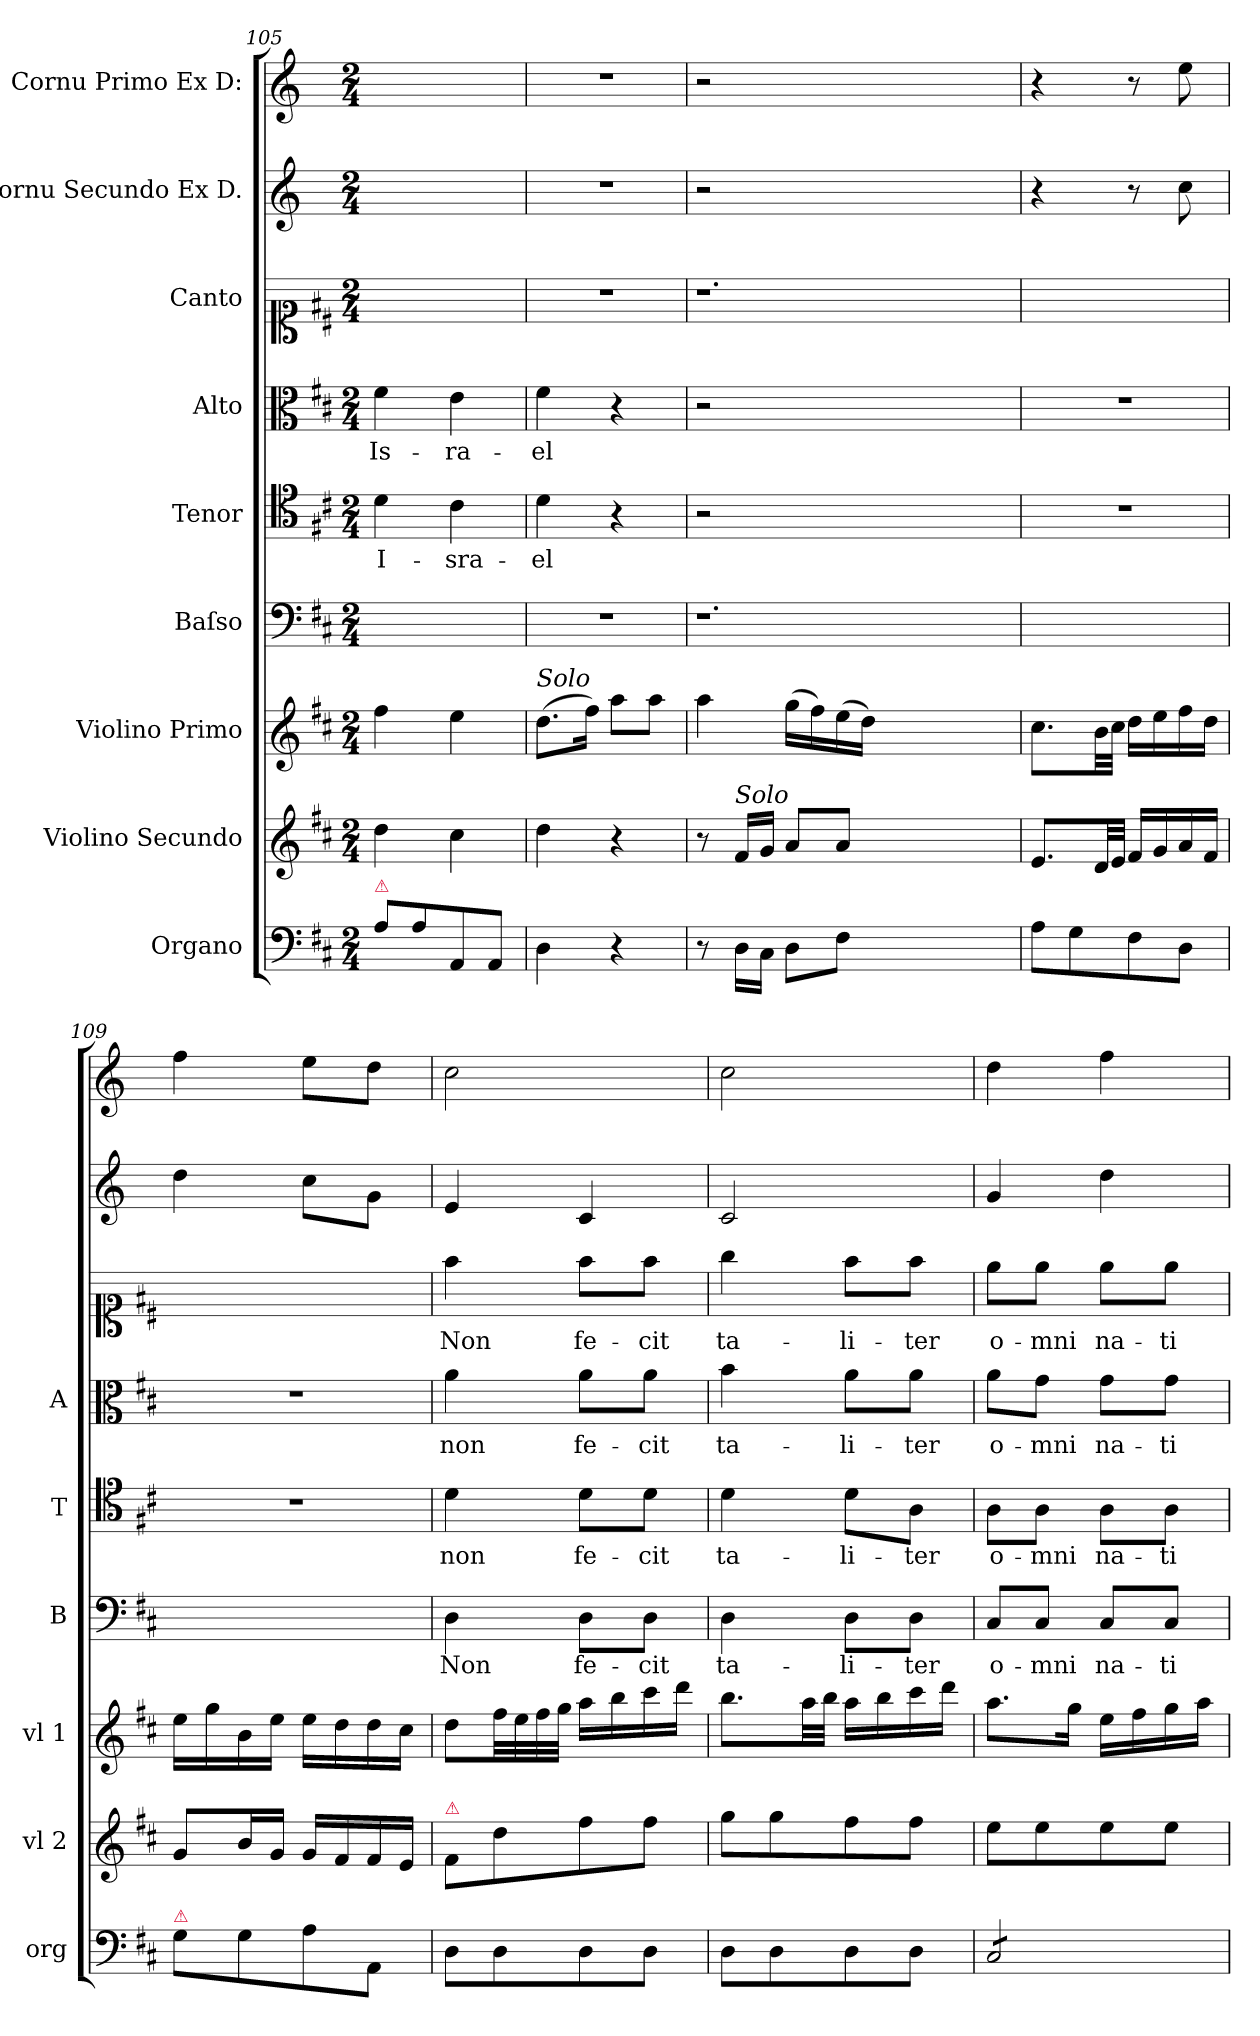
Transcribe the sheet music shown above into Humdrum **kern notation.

**kern	**kern	**dynam	**kern	**dynam	**kern	**text	**kern	**text	**kern	**text	**kern	**text	**kern	**kern
*part9	*part8	*part8	*part7	*part7	*part6	*part6	*part5	*part5	*part4	*part4	*part3	*part3	*part2	*part1
*staff9	*staff8	*staff8	*staff7	*staff7	*staff6	*staff6	*staff5	*staff5	*staff4	*staff4	*staff3	*staff3	*staff2	*staff1
*I"Organo	*I"Violino Secundo	*	*I"Violino Primo	*	*I"Baſso	*	*I"Tenor	*	*I"Alto	*	*I"Canto	*	*I"Cornu Secundo Ex D.	*I"Cornu Primo Ex D:
*I'org	*I'vl 2	*	*I'vl 1	*	*I'B	*	*I'T	*	*I'A	*	*	*	*	*
*clefF4	*clefG2	*	*clefG2	*	*clefF4	*	*clefC4	*	*clefC3	*	*clefC1	*	*clefG2	*clefG2
*	*	*	*	*	*	*	*	*	*	*	*	*	*ITrd6c10	*ITrd6c10
*k[f#c#]	*k[f#c#]	*	*k[f#c#]	*	*k[f#c#]	*	*k[f#c#]	*	*k[f#c#]	*	*k[f#c#]	*	*k[f#c#]	*k[f#c#]
*D:	*D:	*	*D:	*	*D:	*	*D:	*	*D:	*	*D:	*	*D:	*D:
*M2/4	*M2/4	*	*M2/4	*	*M2/4	*	*M2/4	*	*M2/4	*	*M2/4	*	*M2/4	*M2/4
=105	=105	=105	=105	=105	=105	=105	=105	=105	=105	=105	=105	=105	=105	=105
!LO:TX:a:color=crimson:t=⚠	!	!	!	!	!	!	!	!	!	!	!	!	!	!
8A\L	4dd\	.	4ff#\	.	2ryy	.	4d\	I-	4f#\	Is-	2ryy	.	2ryy	2ryy
8A\	.	.	.	.	.	.	.	.	.	.	.	.	.	.
8AA/	4cc#\	.	4ee\	.	.	.	4c#\	-sra-	4e\	-ra-	.	.	.	.
8AA/J	.	.	.	.	.	.	.	.	.	.	.	.	.	.
=106	=106	=106	=106	=106	=106	=106	=106	=106	=106	=106	=106	=106	=106	=106
!	!	!	!LO:TX:a:i:t=Solo	!	!	!	!	!	!	!	!	!	!	!
4D\	4dd\	.	(8.dd\L	.	2r	.	4d\	-el	4f#\	-el	2r	.	2r	2r
.	.	.	16ff#\Jk)	.	.	.	.	.	.	.	.	.	.	.
4r	4r	.	8aa\L	.	.	.	4r	.	4r	.	.	.	.	.
.	.	.	8aa\J	.	.	.	.	.	.	.	.	.	.	.
=107	=107	=107	=107	=107	=107	=107	=107	=107	=107	=107	=107	=107	=107	=107
8r	8r	.	4aa\	.	1.r	.	2r	.	2r	.	1.r	.	2r	2r
!	!LO:TX:a:i:t=Solo	!	!	!	!	!	!	!	!	!	!	!	!	!
16D\LL	16f#/LL	.	.	.	.	.	.	.	.	.	.	.	.	.
16C#\JJ	16g/JJ	.	.	.	.	.	.	.	.	.	.	.	.	.
8D\L	8a/L	.	(16gg\LL	.	.	.	.	.	.	.	.	.	.	.
.	.	.	16ff#\)	.	.	.	.	.	.	.	.	.	.	.
8F#\J	8a/J	.	(16ee\	.	.	.	.	.	.	.	.	.	.	.
.	.	.	16dd\JJ)	.	.	.	.	.	.	.	.	.	.	.
1ryy	1ryy	.	1ryy	.	.	.	1ryy	.	1ryy	.	.	.	1ryy	1ryy
=108	=108	=108	=108	=108	=108	=108	=108	=108	=108	=108	=108	=108	=108	=108
8A\L	8.e/L	.	8.cc#\L	.	2ryy	.	2r	.	2r	.	2ryy	.	4r	4r
8G\	.	.	.	.	.	.	.	.	.	.	.	.	.	.
.	32d/LL	.	32b\LL	.	.	.	.	.	.	.	.	.	.	.
.	32e/JJJ	.	32cc#\JJJ	.	.	.	.	.	.	.	.	.	.	.
8F#\	16f#/LL	.	16dd\LL	.	.	.	.	.	.	.	.	.	8r	8r
.	16g/	.	16ee\	.	.	.	.	.	.	.	.	.	.	.
8D\J	16a/	.	16ff#\	.	.	.	.	.	.	.	.	.	8d\	8f#\
.	16f#/JJ	.	16dd\JJ	.	.	.	.	.	.	.	.	.	.	.
=109	=109	=109	=109	=109	=109	=109	=109	=109	=109	=109	=109	=109	=109	=109
!LO:TX:a:color=crimson:t=⚠	!	!	!	!	!	!	!	!	!	!	!	!	!	!
8G\L	8g/L	.	16ee\LL	.	2ryy	.	2r	.	2r	.	2ryy	.	4e\	4g\
.	.	.	16gg\	.	.	.	.	.	.	.	.	.	.	.
8G\	16b/L	.	16b\	.	.	.	.	.	.	.	.	.	.	.
.	16g/JJ	.	16ee\JJ	.	.	.	.	.	.	.	.	.	.	.
8A\	16g/LL	.	16ee\LL	.	.	.	.	.	.	.	.	.	8d\L	8f#\L
.	16f#/	.	16dd\	.	.	.	.	.	.	.	.	.	.	.
8AA/J	16f#/	.	16dd\	.	.	.	.	.	.	.	.	.	8A\J	8e\J
.	16e/JJ	.	16cc#\JJ	.	.	.	.	.	.	.	.	.	.	.
=110	=110	=110	=110	=110	=110	=110	=110	=110	=110	=110	=110	=110	=110	=110
!	!LO:TX:a:color=crimson:t=⚠	!	!	!	!	!	!	!	!	!	!	!	!	!
!	!	!	!	!LO:DY:a	!	!	!	!	!	!	!	!	!	!
8D\L	8f#/L	.	8dd\L	for	4D\	Non	4d\	non	4a\	non	4ff#\	Non	4F#/	2d\
!	!	!LO:DY:a	!	!	!	!	!	!	!	!	!	!	!	!
8D\	8dd\	for.	32ff#\LL	.	.	.	.	.	.	.	.	.	.	.
.	.	.	32ee\	.	.	.	.	.	.	.	.	.	.	.
.	.	.	32ff#\	.	.	.	.	.	.	.	.	.	.	.
.	.	.	32gg\JJJ	.	.	.	.	.	.	.	.	.	.	.
8D\	8ff#\	.	16aa\LL	.	8D\L	fe-	8d\L	fe-	8a\L	fe-	8ff#\L	fe-	4D/	.
.	.	.	16bb\	.	.	.	.	.	.	.	.	.	.	.
8D\J	8ff#\J	.	16ccc#\	.	8D\J	-cit	8d\J	-cit	8a\J	-cit	8ff#\J	-cit	.	.
.	.	.	16ddd\JJ	.	.	.	.	.	.	.	.	.	.	.
=111	=111	=111	=111	=111	=111	=111	=111	=111	=111	=111	=111	=111	=111	=111
8D\L	8gg\L	.	8.bb\L	.	4D\	ta-	4d\	ta-	4b\	ta-	4gg\	ta-	2D/	2d\
8D\	8gg\	.	.	.	.	.	.	.	.	.	.	.	.	.
.	.	.	32aa\LL	.	.	.	.	.	.	.	.	.	.	.
.	.	.	32bb\JJJ	.	.	.	.	.	.	.	.	.	.	.
8D\	8ff#\	.	16aa\LL	.	8D\L	-li-	8d\L	-li-	8a\L	-li-	8ff#\L	-li-	.	.
.	.	.	16bb\	.	.	.	.	.	.	.	.	.	.	.
8D\J	8ff#\J	.	16ccc#\	.	8D\J	-ter	8A\J	-ter	8a\J	-ter	8ff#\J	-ter	.	.
.	.	.	16ddd\JJ	.	.	.	.	.	.	.	.	.	.	.
=112	=112	=112	=112	=112	=112	=112	=112	=112	=112	=112	=112	=112	=112	=112
*tremolo	*	*	*	*	*	*	*	*	*	*	*	*	*	*
8C#/L	8ee\L	.	8.aa\L	.	8C#/L	o-	8A\L	o-	8a\L	o-	8ee\L	o-	4A/	4e\
8C#/	8ee\	.	.	.	8C#/J	-mni	8A\J	-mni	8g\J	-mni	8ee\J	-mni	.	.
.	.	.	16gg\Jk	.	.	.	.	.	.	.	.	.	.	.
8C#/	8ee\	.	16ee\LL	.	8C#/L	na-	8A\L	na-	8g\L	na-	8ee\L	na-	4e\	4g\
.	.	.	16ff#\	.	.	.	.	.	.	.	.	.	.	.
8C#/J	8ee\J	.	16gg\	.	8C#/J	-ti-	8A\J	-ti-	8g\J	-ti-	8ee\J	-ti-	.	.
*Xtremolo	*	*	*	*	*	*	*	*	*	*	*	*	*	*
.	.	.	16aa\JJ	.	.	.	.	.	.	.	.	.	.	.
=	=	=	=	=	=	=	=	=	=	=	=	=	=	=
*-	*-	*-	*-	*-	*-	*-	*-	*-	*-	*-	*-	*-	*-	*-
